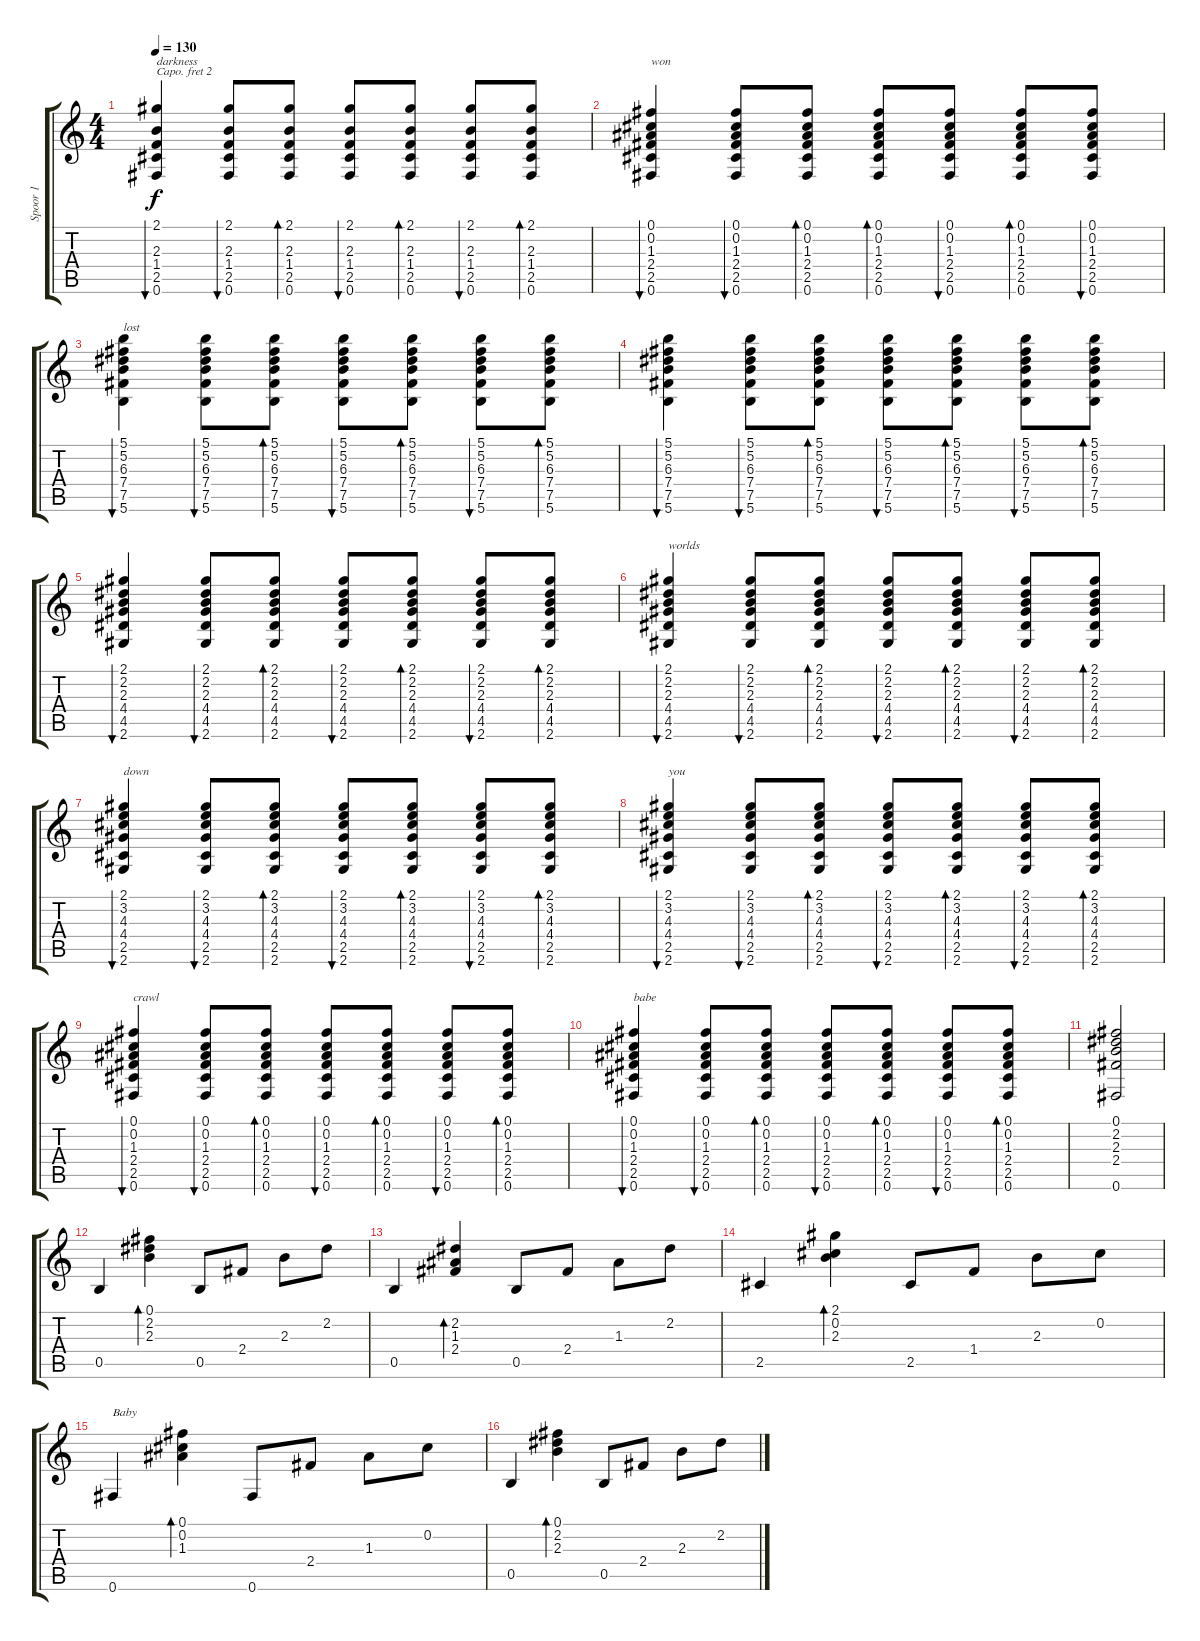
\track ("Spoor 1" "Spoor 1") {instrument acousticguitarnylon}
\staff {score tabs}
\capo 2
\tuning (E4 B3 G3 D3 A2 E2) {hide}
\ts (4 4)
\tempo 130
\clef g2
\ks c
(2.1 2.3 1.4 2.5 0.6).4{bu 60 txt "darkness" dy f} (2.1 2.3 1.4 2.5 0.6).8{bu 60} (2.1 2.3 1.4 2.5 0.6).8{bd 60} (2.1 2.3 1.4 2.5 0.6).8{bu 60} (2.1 2.3 1.4 2.5 0.6).8{bd 120} (2.1 2.3 1.4 2.5 0.6).8{bu 60} (2.1 2.3 1.4 2.5 0.6).8{bd 120} |
(0.1 0.2 1.3 2.4 2.5 0.6).4{bu 60 txt "won"} (0.1 0.2 1.3 2.4 2.5 0.6).8{bu 60} (0.1 0.2 1.3 2.4 2.5 0.6).8{bd 60} (0.1 0.2 1.3 2.4 2.5 0.6).8{bd 60} (0.1 0.2 1.3 2.4 2.5 0.6).8{bu 60} (0.1 0.2 1.3 2.4 2.5 0.6).8{bd 60} (0.1 0.2 1.3 2.4 2.5 0.6).8{bu 60} |
(5.1 5.2 6.3 7.4 7.5 5.6).4{bu 60 txt "lost"} (5.1 5.2 6.3 7.4 7.5 5.6).8{bu 60} (5.1 5.2 6.3 7.4 7.5 5.6).8{bd 60} (5.1 5.2 6.3 7.4 7.5 5.6).8{bu 60} (5.1 5.2 6.3 7.4 7.5 5.6).8{bd 60} (5.1 5.2 6.3 7.4 7.5 5.6).8{bu 60} (5.1 5.2 6.3 7.4 7.5 5.6).8{bd 60} |
(5.1 5.2 6.3 7.4 7.5 5.6).4{bu 60} (5.1 5.2 6.3 7.4 7.5 5.6).8{bu 60} (5.1 5.2 6.3 7.4 7.5 5.6).8{bd 60} (5.1 5.2 6.3 7.4 7.5 5.6).8{bu 60} (5.1 5.2 6.3 7.4 7.5 5.6).8{bd 60} (5.1 5.2 6.3 7.4 7.5 5.6).8{bu 60} (5.1 5.2 6.3 7.4 7.5 5.6).8{bd 60} |
(2.1 2.2 2.3 4.4 4.5 2.6).4{bu 60} (2.1 2.2 2.3 4.4 4.5 2.6).8{bu 60} (2.1 2.2 2.3 4.4 4.5 2.6).8{bd 60} (2.1 2.2 2.3 4.4 4.5 2.6).8{bu 60} (2.1 2.2 2.3 4.4 4.5 2.6).8{bd 60} (2.1 2.2 2.3 4.4 4.5 2.6).8{bu 60} (2.1 2.2 2.3 4.4 4.5 2.6).8{bd 60} |
(2.1 2.2 2.3 4.4 4.5 2.6).4{bu 60 txt "worlds"} (2.1 2.2 2.3 4.4 4.5 2.6).8{bu 60} (2.1 2.2 2.3 4.4 4.5 2.6).8{bd 60} (2.1 2.2 2.3 4.4 4.5 2.6).8{bu 60} (2.1 2.2 2.3 4.4 4.5 2.6).8{bd 60} (2.1 2.2 2.3 4.4 4.5 2.6).8{bu 60} (2.1 2.2 2.3 4.4 4.5 2.6).8{bd 60} |
(2.1 3.2 4.3 4.4 2.5 2.6).4{bu 60 txt "down"} (2.1 3.2 4.3 4.4 2.5 2.6).8{bu 60} (2.1 3.2 4.3 4.4 2.5 2.6).8{bd 60} (2.1 3.2 4.3 4.4 2.5 2.6).8{bu 60} (2.1 3.2 4.3 4.4 2.5 2.6).8{bd 60} (2.1 3.2 4.3 4.4 2.5 2.6).8{bu 60} (2.1 3.2 4.3 4.4 2.5 2.6).8{bd 60} |
(2.1 3.2 4.3 4.4 2.5 2.6).4{bu 60 txt "you"} (2.1 3.2 4.3 4.4 2.5 2.6).8{bu 60} (2.1 3.2 4.3 4.4 2.5 2.6).8{bd 60} (2.1 3.2 4.3 4.4 2.5 2.6).8{bu 60} (2.1 3.2 4.3 4.4 2.5 2.6).8{bd 60} (2.1 3.2 4.3 4.4 2.5 2.6).8{bu 60} (2.1 3.2 4.3 4.4 2.5 2.6).8{bd 60} |
(0.1 0.2 1.3 2.4 2.5 0.6).4{bu 60 txt "crawl"} (0.1 0.2 1.3 2.4 2.5 0.6).8{bu 60} (0.1 0.2 1.3 2.4 2.5 0.6).8{bd 60} (0.1 0.2 1.3 2.4 2.5 0.6).8{bu 60} (0.1 0.2 1.3 2.4 2.5 0.6).8{bd 60} (0.1 0.2 1.3 2.4 2.5 0.6).8{bu 60} (0.1 0.2 1.3 2.4 2.5 0.6).8{bd 60} |
(0.1 0.2 1.3 2.4 2.5 0.6).4{bu 60 txt "babe"} (0.1 0.2 1.3 2.4 2.5 0.6).8{bu 60} (0.1 0.2 1.3 2.4 2.5 0.6).8{bd 60} (0.1 0.2 1.3 2.4 2.5 0.6).8{bu 60} (0.1 0.2 1.3 2.4 2.5 0.6).8{bd 60} (0.1 0.2 1.3 2.4 2.5 0.6).8{bu 60} (0.1 0.2 1.3 2.4 2.5 0.6).8{bd 60} |
(0.1 2.2 2.3 2.4 0.6).2 |
0.5.4 (0.1 2.2 2.3).4{bd 480} 0.5.8 2.4.8 2.3.8 2.2.8 |
0.5.4 (2.2 1.3 2.4).4{bd 480} 0.5.8 2.4.8 1.3.8 2.2.8 |
2.5.4 (2.1 0.2 2.3).4{bd 480} 2.5.8 1.4.8 2.3.8 0.2.8 |
0.6.4{txt "Baby"} (0.1 0.2 1.3).4{bd 480} 0.6.8 2.4.8 1.3.8 0.2.8 |
0.5.4 (0.1 2.2 2.3).4{bd 480} 0.5.8 2.4.8 2.3.8 2.2.8
